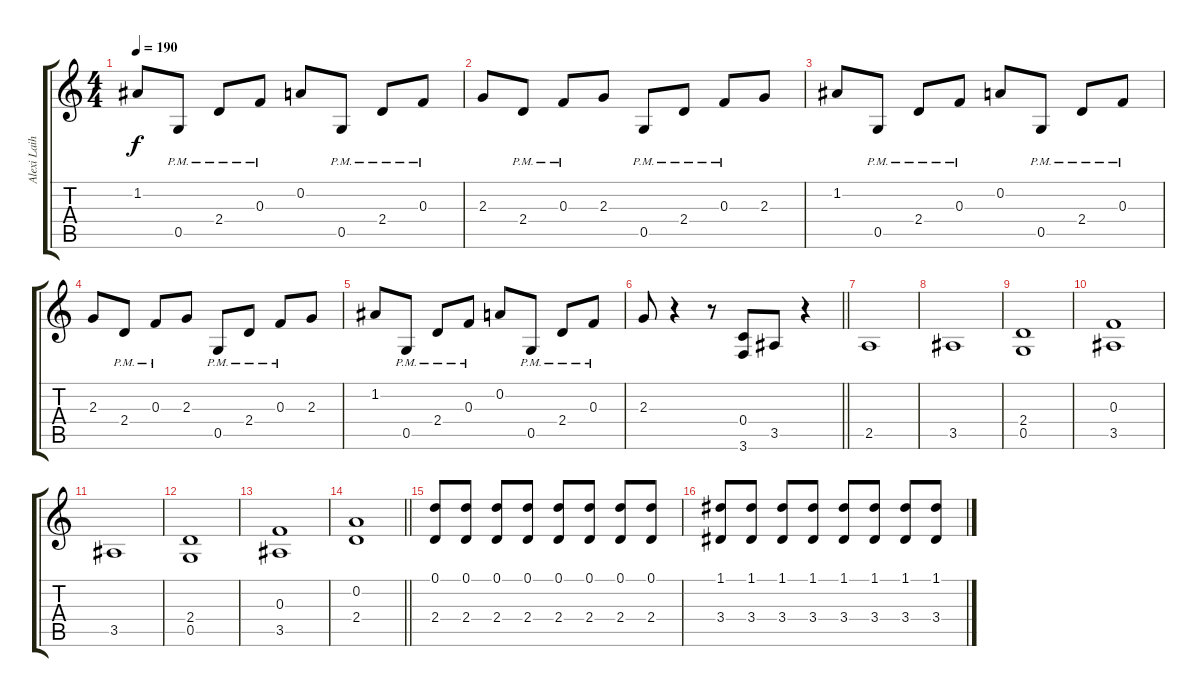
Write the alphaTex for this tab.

\track ("Alexi Laiho" "Alexi Laih") {instrument overdrivenguitar}
\staff {score tabs}
\tuning (D4 A3 F3 C3 G2 D2) {hide}
\ts (4 4)
\tempo 190
\clef g2
\ks c
1.2.8{dy f} 0.5{pm}.8 2.4{pm}.8 0.3{pm}.8 0.2.8 0.5{pm}.8 2.4{pm}.8 0.3{pm}.8 |
2.3.8 2.4{pm}.8 0.3{pm}.8 2.3.8 0.5{pm}.8 2.4{pm}.8 0.3{pm}.8 2.3.8 |
1.2.8 0.5{pm}.8 2.4{pm}.8 0.3{pm}.8 0.2.8 0.5{pm}.8 2.4{pm}.8 0.3{pm}.8 |
2.3.8 2.4{pm}.8 0.3{pm}.8 2.3.8 0.5{pm}.8 2.4{pm}.8 0.3{pm}.8 2.3.8 |
1.2.8 0.5{pm}.8 2.4{pm}.8 0.3{pm}.8 0.2.8 0.5{pm}.8 2.4{pm}.8 0.3{pm}.8 |
\barLineRight lightlight
2.3.8 r.4 r.8 (0.4 3.6).8 3.5.8 r.4 |
2.5.1 |
3.5.1 |
(2.4 0.5).1 |
(0.3 3.5).1 |
3.5.1 |
(2.4 0.5).1 |
(0.3 3.5).1 |
\barLineRight lightlight
(0.2 2.4).1 |
(0.1 2.4).8 (0.1 2.4).8 (0.1 2.4).8 (0.1 2.4).8 (0.1 2.4).8 (0.1 2.4).8 (0.1 2.4).8 (0.1 2.4).8 |
(1.1 3.4).8 (1.1 3.4).8 (1.1 3.4).8 (1.1 3.4).8 (1.1 3.4).8 (1.1 3.4).8 (1.1 3.4).8 (1.1 3.4).8
